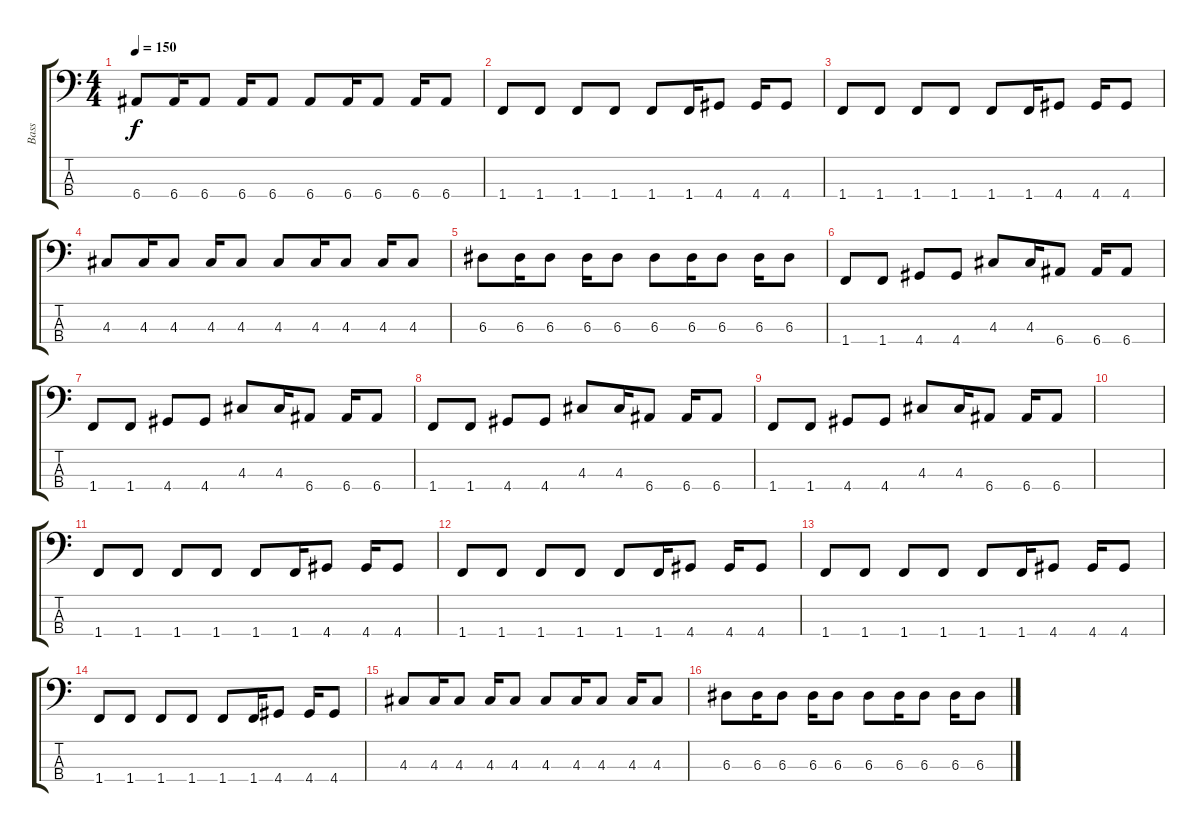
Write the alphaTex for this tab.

\track ("Bass" "Bass") {instrument electricbassfinger}
\staff {score tabs}
\tuning (G2 D2 A1 E1) {hide}
\ts (4 4)
\tempo 150
\clef f4
\ks c
6.4.8{dy f} 6.4.16 6.4.8 6.4.16 6.4.8 6.4.8 6.4.16 6.4.8 6.4.16 6.4.8 |
1.4.8 1.4.8 1.4.8 1.4.8 1.4.8 1.4.16 4.4.8 4.4.16 4.4.8 |
1.4.8 1.4.8 1.4.8 1.4.8 1.4.8 1.4.16 4.4.8 4.4.16 4.4.8 |
4.3.8 4.3.16 4.3.8 4.3.16 4.3.8 4.3.8 4.3.16 4.3.8 4.3.16 4.3.8 |
6.3.8 6.3.16 6.3.8 6.3.16 6.3.8 6.3.8 6.3.16 6.3.8 6.3.16 6.3.8 |
1.4.8 1.4.8 4.4.8 4.4.8 4.3.8 4.3.16 6.4.8 6.4.16 6.4.8 |
1.4.8 1.4.8 4.4.8 4.4.8 4.3.8 4.3.16 6.4.8 6.4.16 6.4.8 |
1.4.8 1.4.8 4.4.8 4.4.8 4.3.8 4.3.16 6.4.8 6.4.16 6.4.8 |
1.4.8 1.4.8 4.4.8 4.4.8 4.3.8 4.3.16 6.4.8 6.4.16 6.4.8 |
|
1.4.8 1.4.8 1.4.8 1.4.8 1.4.8 1.4.16 4.4.8 4.4.16 4.4.8 |
1.4.8 1.4.8 1.4.8 1.4.8 1.4.8 1.4.16 4.4.8 4.4.16 4.4.8 |
1.4.8 1.4.8 1.4.8 1.4.8 1.4.8 1.4.16 4.4.8 4.4.16 4.4.8 |
1.4.8 1.4.8 1.4.8 1.4.8 1.4.8 1.4.16 4.4.8 4.4.16 4.4.8 |
4.3.8 4.3.16 4.3.8 4.3.16 4.3.8 4.3.8 4.3.16 4.3.8 4.3.16 4.3.8 |
6.3.8 6.3.16 6.3.8 6.3.16 6.3.8 6.3.8 6.3.16 6.3.8 6.3.16 6.3.8
